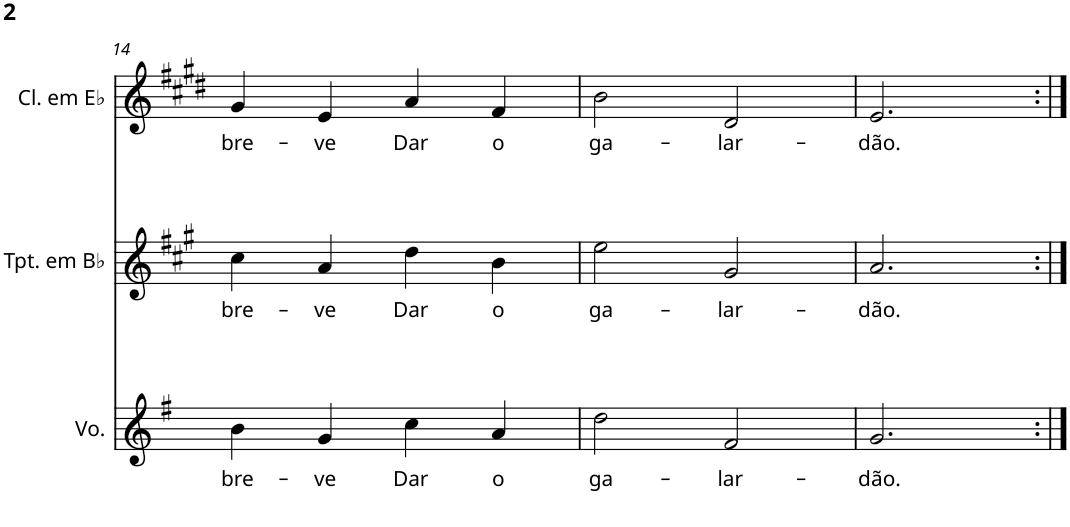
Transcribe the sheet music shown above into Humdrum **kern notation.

**kern	**text	**kern	**text	**kern	**text
*part3	*part3	*part2	*part2	*part1	*part1
*staff3	*staff3	*staff2	*staff2	*staff1	*staff1
*I"Voz	*	*I"Trompete em Bb	*	*I"Clarinete em Eb	*
*I'Vo.	*	*I'Tpt. em Bb	*	*I'Cl. em Eb	*
!!LO:PB:g=z
*clefG2	*	*clefG2	*	*clefG2	*
*	*	*Trd1c2	*	*Trd1c2	*
*k[f#]	*	*k[f#c#g#]	*	*k[f#c#g#d#]	*
*M4/4	*	*M4/4	*	*M4/4	*
=14	=14	=14	=14	=14	=14
!	!LO:LY:b	!	!LO:LY:b	!	!LO:LY:b
4b\	bre-	4cc#\	bre-	4g#/	bre-
!	!LO:LY:b	!	!LO:LY:b	!	!LO:LY:b
4g/	-ve	4a/	-ve	4e/	-ve
!	!LO:LY:b	!	!LO:LY:b	!	!LO:LY:b
4cc\	Dar	4dd\	Dar	4a/	Dar
!	!LO:LY:b	!	!LO:LY:b	!	!LO:LY:b
4a/	o	4b\	o	4f#/	o
=15	=15	=15	=15	=15	=15
!	!LO:LY:b	!	!LO:LY:b	!	!LO:LY:b
2dd\	ga-	2ee\	ga-	2b\	ga-
!	!LO:LY:b	!	!LO:LY:b	!	!LO:LY:b
2f#/	-lar-	2g#/	-lar-	2d#/	-lar-
=16	=16	=16	=16	=16	=16
!	!LO:LY:b	!	!LO:LY:b	!	!LO:LY:b
2.g/	-dão.	2.a/	-dão.	2.e/	-dão.
=:|!	=:|!	=:|!	=:|!	=:|!	=:|!
*-	*-	*-	*-	*-	*-
